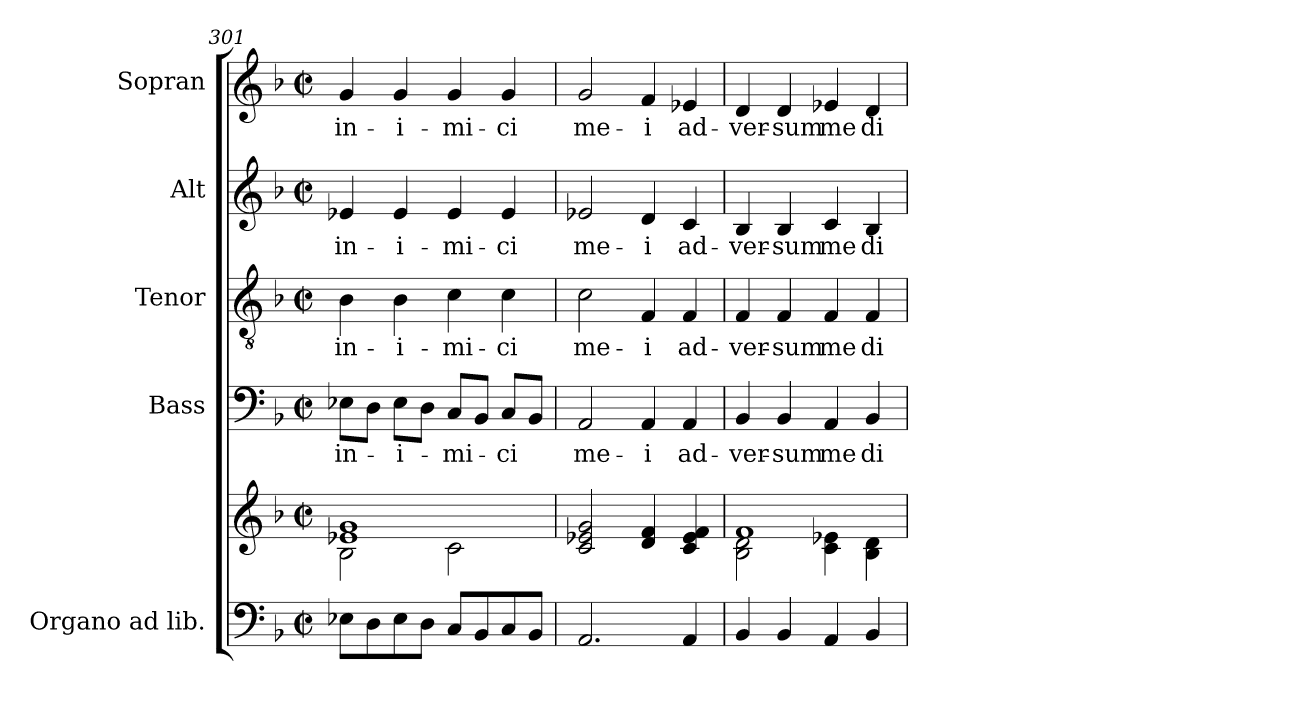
**kern	**kern	**kern	**text	**kern	**text	**kern	**text	**kern	**text
*part5	*part5	*part4	*part4	*part3	*part3	*part2	*part2	*part1	*part1
*staff6	*staff5	*staff4	*staff4	*staff3	*staff3	*staff2	*staff2	*staff1	*staff1
*I"Organo ad lib.	*	*I"Bass	*	*I"Tenor	*	*I"Alt	*	*I"Sopran	*
*	*	*I'B.	*	*I'T.	*	*I'A.	*	*I'S.	*
!!LO:LB:g=z
*clefF4	*clefG2	*clefF4	*	*clefGv2	*	*clefG2	*	*clefG2	*
*k[b-]	*k[b-]	*k[b-]	*	*k[b-]	*	*k[b-]	*	*k[b-]	*
*F:	*F:	*F:	*	*F:	*	*F:	*	*F:	*
*M2/2	*M2/2	*M2/2	*	*M2/2	*	*M2/2	*	*M2/2	*
*met(c|)	*met(c|)	*met(c|)	*	*met(c|)	*	*met(c|)	*	*met(c|)	*
=301	=301	=301	=301	=301	=301	=301	=301	=301	=301
*	*^	*	*	*	*	*	*	*	*
!	!	!	!	!LO:LY:b	!	!LO:LY:b	!	!LO:LY:b	!	!LO:LY:b
8E-X\L	1e-X 1g	2B-\	8E-X\L	in-	4B-\	in-	4e-X/	in-	4g/	in-
8D\	.	.	8D\J	.	.	.	.	.	.	.
!	!	!	!	!LO:LY:b	!	!LO:LY:b	!	!LO:LY:b	!	!LO:LY:b
8E-\	.	.	8E-\L	-i-	4B-\	-i-	4e-/	-i-	4g/	-i-
8D\J	.	.	8D\J	.	.	.	.	.	.	.
!	!	!	!	!LO:LY:b	!	!LO:LY:b	!	!LO:LY:b	!	!LO:LY:b
8C/L	.	2c\	8C/L	-mi-	4c\	-mi-	4e-/	-mi-	4g/	-mi-
8BB-/	.	.	8BB-/J	.	.	.	.	.	.	.
!	!	!	!	!LO:LY:b	!	!LO:LY:b	!	!LO:LY:b	!	!LO:LY:b
8C/	.	.	8C/L	-ci	4c\	-ci	4e-/	-ci	4g/	-ci
8BB-/J	.	.	8BB-/J	.	.	.	.	.	.	.
*	*v	*v	*	*	*	*	*	*	*	*
=302	=302	=302	=302	=302	=302	=302	=302	=302	=302
!	!	!	!LO:LY:b	!	!LO:LY:b	!	!LO:LY:b	!	!LO:LY:b
2.AA/	2c/ 2e-X/ 2g/	2AA/	me-	2c\	me-	2e-X/	me-	2g/	me-
!	!	!	!LO:LY:b	!	!LO:LY:b	!	!LO:LY:b	!	!LO:LY:b
.	4d/ 4f/	4AA/	-i	4F/	-i	4d/	-i	4f/	-i
!	!	!	!LO:LY:b	!	!LO:LY:b	!	!LO:LY:b	!	!LO:LY:b
4AA/	4c/ 4e-/ 4f/	4AA/	ad-	4F/	ad-	4c/	ad-	4e-X/	ad-
=303	=303	=303	=303	=303	=303	=303	=303	=303	=303
*	*^	*	*	*	*	*	*	*	*
!	!	!	!	!LO:LY:b	!	!LO:LY:b	!	!LO:LY:b	!	!LO:LY:b
4BB-/	1f	2B-\ 2d\	4BB-/	-ver-	4F/	-ver-	4B-/	-ver-	4d/	-ver-
!	!	!	!	!LO:LY:b	!	!LO:LY:b	!	!LO:LY:b	!	!LO:LY:b
4BB-/	.	.	4BB-/	-sum	4F/	-sum	4B-/	-sum	4d/	-sum
!	!	!	!	!LO:LY:b	!	!LO:LY:b	!	!LO:LY:b	!	!LO:LY:b
4AA/	.	4c\ 4e-X\	4AA/	me	4F/	me	4c/	me	4e-X/	me
!	!	!	!	!LO:LY:b	!	!LO:LY:b	!	!LO:LY:b	!	!LO:LY:b
4BB-/	.	4B-\ 4d\	4BB-/	di-	4F/	di-	4B-/	di-	4d/	di-
*	*v	*v	*	*	*	*	*	*	*	*
=	=	=	=	=	=	=	=	=	=
*-	*-	*-	*-	*-	*-	*-	*-	*-	*-
